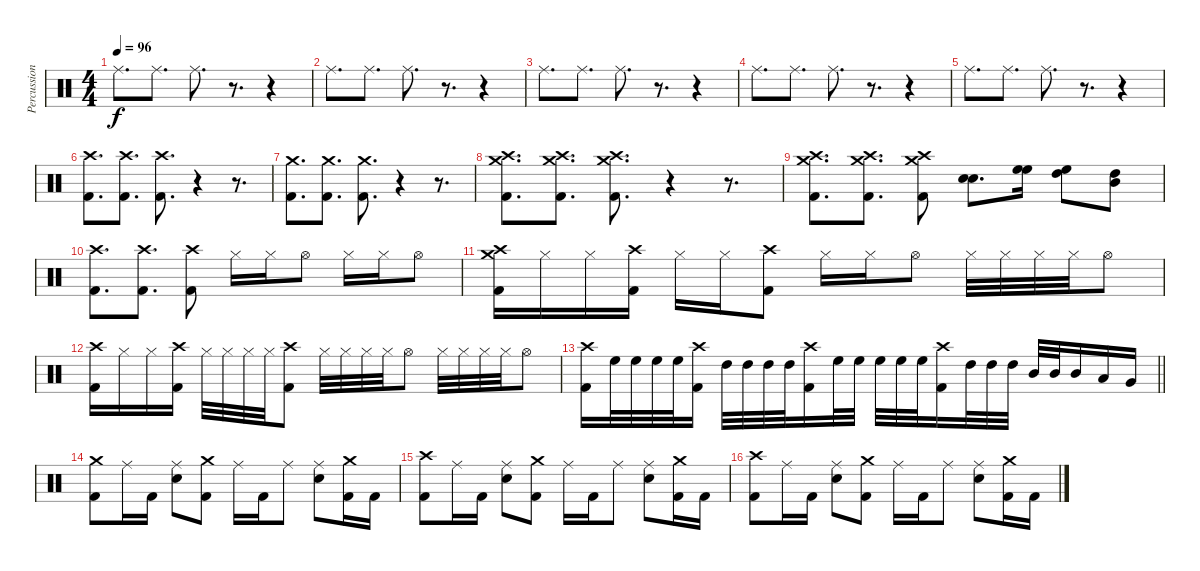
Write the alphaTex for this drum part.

\track ("Percussion" "Percussion") {instrument percussion}
\staff {score}
\articulation defaults
\ts (4 4)
\tempo 96
\clef neutral
\ks c "Ride (middle)".8{d dy f} "Ride (middle)".8{d} "Ride (middle)".8{d}
r.8{d} r.4 |
"Ride (middle)".8{d} "Ride (middle)".8{d} "Ride (middle)".8{d} r.8{d} r.4 |
"Ride (middle)".8{d} "Ride (middle)".8{d} "Ride (middle)".8{d} r.8{d} r.4 |
"Ride (middle)".8{d} "Ride (middle)".8{d} "Ride (middle)".8{d} r.8{d} r.4 |
"Ride (middle)".8{d} "Ride (middle)".8{d} "Ride (middle)".8{d} r.8{d} r.4 |
("Crash high (hit)" "Kick (hit) 2").8{d} ("Crash high (hit)" "Kick (hit) 2").8{d} ("Crash high (hit)" "Kick (hit) 2").8{d} r.4 r.8{d} |
("Crash medium (hit)" "Kick (hit) 2").8{d} ("Crash medium (hit)" "Kick (hit) 2").8{d} ("Crash medium (hit)" "Kick (hit) 2").8{d} r.4 r.8{d} |
("Crash high (hit)" "Crash medium (hit)" "Kick (hit) 2").8{d} ("Crash high (hit)" "Crash medium (hit)" "Kick (hit) 2").8{d} ("Crash high (hit)" "Crash medium (hit)" "Kick (hit) 2").8{d} r.4 r.8{d} |
("Crash high (hit)" "Crash medium (hit)" "Kick (hit) 2").8{d} ("Crash high (hit)" "Crash medium (hit)" "Kick (hit) 2").8{d} ("Crash high (hit)" "Crash medium (hit)" "Kick (hit) 2").8 ("Electric Snare (hit)" "Electric Snare (hit)").8{d bd 120} ("High Floor Tom (hit)" "High Floor Tom (hit)").16{bd 120} ("High Floor Tom (hit)" "High Tom (hit)").8 ("High Tom (hit)" "Mid Tom (hit)").8 |
("Crash high (hit)" "Kick (hit) 2").8{d} ("Crash high (hit)" "Kick (hit) 2").8{d} ("Crash high (hit)" "Kick (hit) 2").8 "Hi-Hat (closed)".16 "Hi-Hat (closed)".16 "Hi-Hat (open)".8 "Hi-Hat (closed)".16 "Hi-Hat (closed)".16 "Hi-Hat (open)".8 |
("Crash high (hit)" "Crash medium (hit)" "Kick (hit) 2").16 "Hi-Hat (closed)".16 "Hi-Hat (closed)".16 ("Crash high (hit)" "Kick (hit) 2").16 "Hi-Hat (closed)".16 "Hi-Hat (closed)".16 ("Crash high (hit)" "Kick (hit) 2").8 "Hi-Hat (closed)".16 "Hi-Hat (closed)".16 "Hi-Hat (open)".8 "Hi-Hat (closed)".32 "Hi-Hat (closed)".32 "Hi-Hat (closed)".32 "Hi-Hat (closed)".32 "Hi-Hat (open)".8 |
("Crash high (hit)" "Kick (hit) 2").16 "Hi-Hat (closed)".16 "Hi-Hat (closed)".16 ("Crash high (hit)" "Kick (hit) 2").16 "Hi-Hat (closed)".32 "Hi-Hat (closed)".32 "Hi-Hat (closed)".32 "Hi-Hat (closed)".32 ("Crash high (hit)" "Kick (hit) 2").8 "Hi-Hat (closed)".32 "Hi-Hat (closed)".32 "Hi-Hat (closed)".32 "Hi-Hat (closed)".32 "Hi-Hat (open)".8 "Hi-Hat (closed)".32 "Hi-Hat (closed)".32 "Hi-Hat (closed)".32 "Hi-Hat (closed)".32 "Hi-Hat (open)".8 |
\barLineRight lightlight
("Crash high (hit)" "Kick (hit) 2").16 "High Floor Tom (hit)".32 "High Floor Tom (hit)".32 "High Floor Tom (hit)".32 "High Floor Tom (hit)".32 ("Crash high (hit)" "Kick (hit) 2").16 "High Tom (hit)".32 "High Tom (hit)".32 "High Tom (hit)".32 "High Tom (hit)".32 ("Crash high (hit)" "Kick (hit) 2").16 "High Floor Tom (hit)".32 "High Floor Tom (hit)".32 "High Floor Tom (hit)".32 "High Floor Tom (hit)".32 "High Floor Tom (hit)".32 ("Crash high (hit)" "Kick (hit) 2").16 "High Tom (hit)".32 "High Tom (hit)".32 "High Tom (hit)".32 "Mid Tom (hit)".32 "Mid Tom (hit)".32 "Mid Tom (hit)".16 "Low Tom (hit)".16 "Very Low Tom (hit)".16 |
("Crash medium (hit)" "Kick (hit) 2").8 "Ride (middle)".16 "Kick (hit) 2".16 ("Ride (middle)" "Electric Snare (hit)").8 ("Crash medium (hit)" "Kick (hit) 2").8 "Ride (middle)".16 "Kick (hit) 2".16 "Ride (middle)".8 ("Ride (middle)" "Electric Snare (hit)").8 ("Crash medium (hit)" "Kick (hit) 2").16 "Kick (hit) 2".16 |
("Crash high (hit)" "Kick (hit) 2").8 "Ride (middle)".16 "Kick (hit) 2".16 ("Ride (middle)" "Electric Snare (hit)").8 ("Crash medium (hit)" "Kick (hit) 2").8 "Ride (middle)".16 "Kick (hit) 2".16 "Ride (middle)".8 ("Ride (middle)" "Electric Snare (hit)").8 ("Crash medium (hit)" "Kick (hit) 2").16 "Kick (hit) 2".16 |
("Crash high (hit)" "Kick (hit) 2").8 "Ride (middle)".16 "Kick (hit) 2".16 ("Ride (middle)" "Electric Snare (hit)").8 ("Crash medium (hit)" "Kick (hit) 2").8 "Ride (middle)".16 "Kick (hit) 2".16 "Ride (middle)".8 ("Ride (middle)" "Electric Snare (hit)").8 ("Crash medium (hit)" "Kick (hit) 2").16 "Kick (hit) 2".16
